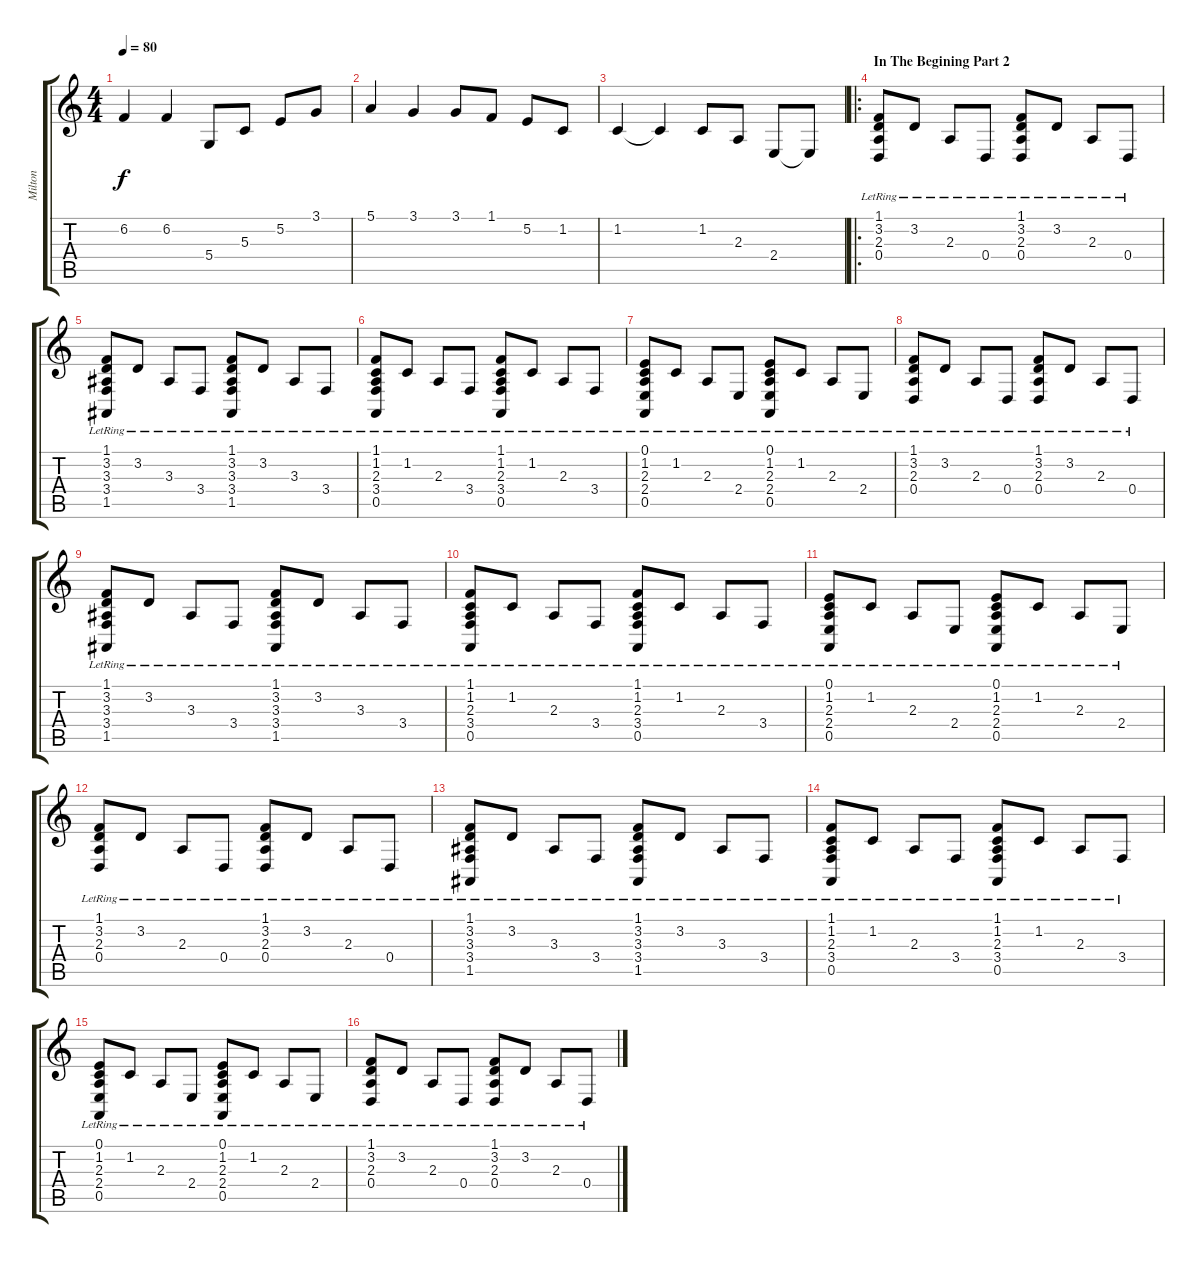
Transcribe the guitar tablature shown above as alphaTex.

\track ("Milton" "Milton") {instrument acousticgrandpiano}
\staff {score tabs}
\tuning (E4 B3 G3 D3 A2 E2) {hide}
\ts (4 4)
\tempo 80
\clef g2
\ks c
6.2.4{dy f} 6.2.4 5.4.8 5.3.8 5.2.8 3.1.8 |
5.1.4 3.1.4 3.1.8 1.1.8 5.2.8 1.2.8 |
1.2.4 1.2{t}.4 1.2.8 2.3.8 2.4.8 2.4{t}.8 |
\ro
\section ("" "In The Begining Part 2")
(1.1{lr} 3.2{lr} 2.3{lr} 0.4{lr}).8 3.2{lr}.8 2.3{lr}.8 0.4{lr}.8 (1.1{lr} 3.2{lr} 2.3{lr} 0.4{lr}).8 3.2{lr}.8 2.3{lr}.8 0.4{lr}.8 |
(1.1{lr} 3.2{lr} 3.3{lr} 3.4{lr} 1.5{lr}).8 3.2{lr}.8 3.3{lr}.8 3.4{lr}.8 (1.1{lr} 3.2{lr} 3.3{lr} 3.4{lr} 1.5{lr}).8 3.2{lr}.8 3.3{lr}.8 3.4{lr}.8 |
(1.1{lr} 1.2{lr} 2.3{lr} 3.4{lr} 0.5{lr}).8 1.2{lr}.8 2.3{lr}.8 3.4{lr}.8 (1.1{lr} 1.2{lr} 2.3{lr} 3.4{lr} 0.5{lr}).8 1.2{lr}.8 2.3{lr}.8 3.4{lr}.8 |
(0.1{lr} 1.2{lr} 2.3{lr} 2.4{lr} 0.5{lr}).8 1.2{lr}.8 2.3{lr}.8 2.4{lr}.8 (0.1{lr} 1.2{lr} 2.3{lr} 2.4{lr} 0.5{lr}).8 1.2{lr}.8 2.3{lr}.8 2.4{lr}.8 |
(1.1{lr} 3.2{lr} 2.3{lr} 0.4{lr}).8 3.2{lr}.8 2.3{lr}.8 0.4{lr}.8 (1.1{lr} 3.2{lr} 2.3{lr} 0.4{lr}).8 3.2{lr}.8 2.3{lr}.8 0.4{lr}.8 |
(1.1{lr} 3.2{lr} 3.3{lr} 3.4{lr} 1.5{lr}).8 3.2{lr}.8 3.3{lr}.8 3.4{lr}.8 (1.1{lr} 3.2{lr} 3.3{lr} 3.4{lr} 1.5{lr}).8 3.2{lr}.8 3.3{lr}.8 3.4{lr}.8 |
(1.1{lr} 1.2{lr} 2.3{lr} 3.4{lr} 0.5{lr}).8 1.2{lr}.8 2.3{lr}.8 3.4{lr}.8 (1.1{lr} 1.2{lr} 2.3{lr} 3.4{lr} 0.5{lr}).8 1.2{lr}.8 2.3{lr}.8 3.4{lr}.8 |
(0.1{lr} 1.2{lr} 2.3{lr} 2.4{lr} 0.5{lr}).8 1.2{lr}.8 2.3{lr}.8 2.4{lr}.8 (0.1{lr} 1.2{lr} 2.3{lr} 2.4{lr} 0.5{lr}).8 1.2{lr}.8 2.3{lr}.8 2.4{lr}.8 |
(1.1{lr} 3.2{lr} 2.3{lr} 0.4{lr}).8 3.2{lr}.8 2.3{lr}.8 0.4{lr}.8 (1.1{lr} 3.2{lr} 2.3{lr} 0.4{lr}).8 3.2{lr}.8 2.3{lr}.8 0.4{lr}.8 |
(1.1{lr} 3.2{lr} 3.3{lr} 3.4{lr} 1.5{lr}).8 3.2{lr}.8 3.3{lr}.8 3.4{lr}.8 (1.1{lr} 3.2{lr} 3.3{lr} 3.4{lr} 1.5{lr}).8 3.2{lr}.8 3.3{lr}.8 3.4{lr}.8 |
(1.1{lr} 1.2{lr} 2.3{lr} 3.4{lr} 0.5{lr}).8 1.2{lr}.8 2.3{lr}.8 3.4{lr}.8 (1.1{lr} 1.2{lr} 2.3{lr} 3.4{lr} 0.5{lr}).8 1.2{lr}.8 2.3{lr}.8 3.4{lr}.8 |
(0.1{lr} 1.2{lr} 2.3{lr} 2.4{lr} 0.5{lr}).8 1.2{lr}.8 2.3{lr}.8 2.4{lr}.8 (0.1{lr} 1.2{lr} 2.3{lr} 2.4{lr} 0.5{lr}).8 1.2{lr}.8 2.3{lr}.8 2.4{lr}.8 |
(1.1{lr} 3.2{lr} 2.3{lr} 0.4{lr}).8 3.2{lr}.8 2.3{lr}.8 0.4{lr}.8 (1.1{lr} 3.2{lr} 2.3{lr} 0.4{lr}).8 3.2{lr}.8 2.3{lr}.8 0.4{lr}.8
